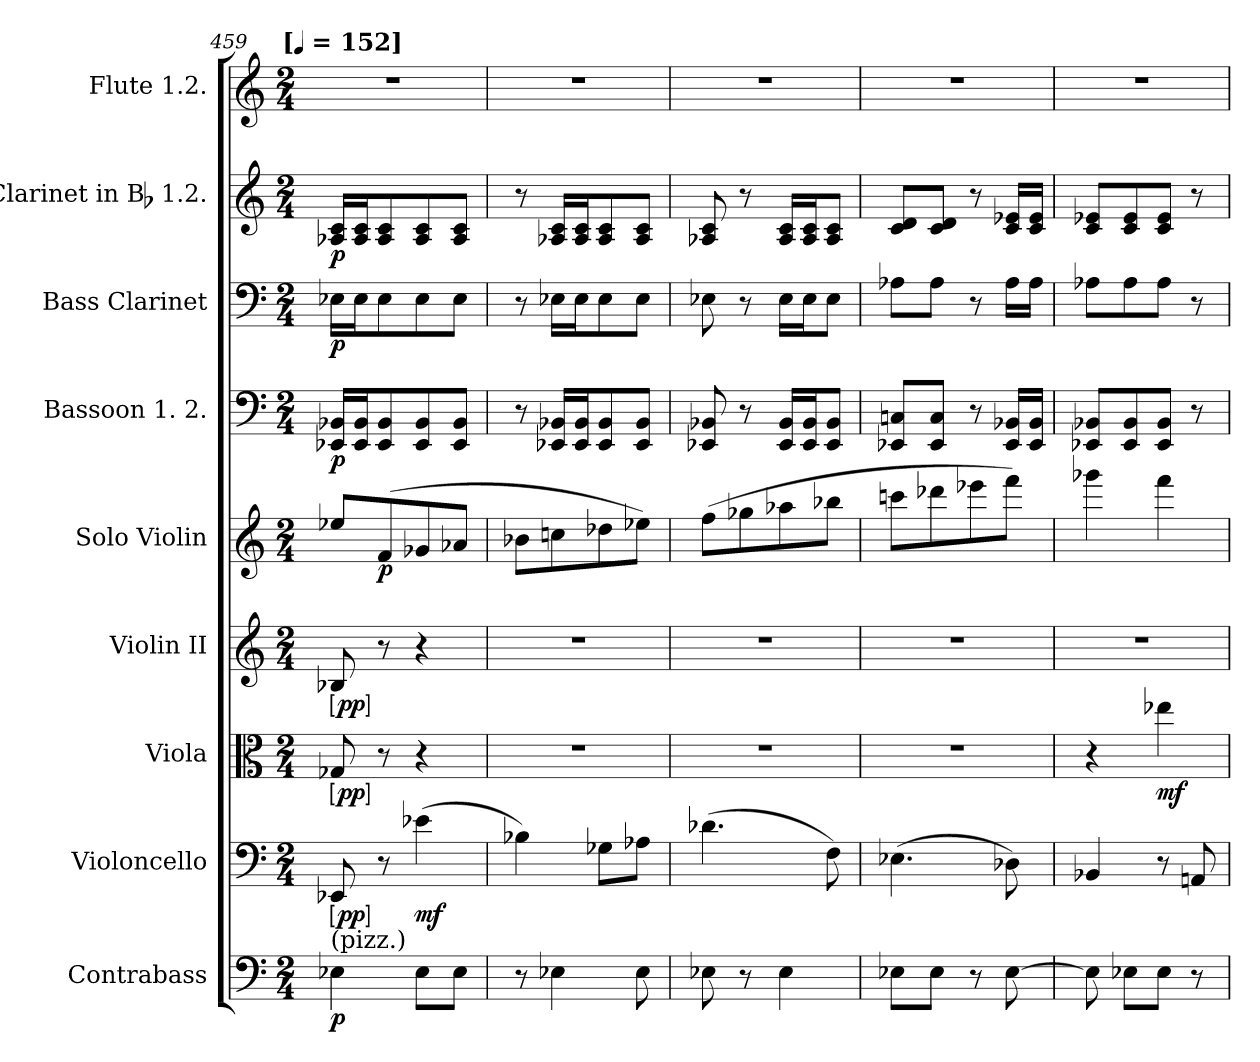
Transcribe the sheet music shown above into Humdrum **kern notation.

**kern	**dynam	**kern	**dynam	**kern	**dynam	**kern	**dynam	**kern	**dynam	**kern	**dynam	**kern	**dynam	**kern	**dynam	**kern
*part9	*part9	*part8	*part8	*part7	*part7	*part6	*part6	*part5	*part5	*part4	*part4	*part3	*part3	*part2	*part2	*part1
*staff9	*staff9	*staff8	*staff8	*staff7	*staff7	*staff6	*staff6	*staff5	*staff5	*staff4	*staff4	*staff3	*staff3	*staff2	*staff2	*staff1
*I"Contrabass	*	*I"Violoncello	*	*I"Viola	*	*I"Violin II	*	*I"Solo Violin	*	*I"Bassoon 1. 2.	*	*I"Bass Clarinet	*	*I"Clarinet in Bb 1.2.	*	*I"Flute 1.2.
*I'Cb.	*	*I'Vc.	*	*I'Vla.	*	*I'Vln. 2	*	*I'Vln.	*	*I'Bsn.	*	*I'B. Cl.	*	*I'Cl.	*	*I'Fl.
*clefF4	*	*clefF4	*	*clefC3	*	*clefG2	*	*clefG2	*	*clefF4	*	*clefF4	*	*clefG2	*	*clefG2
*ITrd7c12	*	*	*	*	*	*	*	*	*	*	*	*ITrd1c2	*	*ITrd1c2	*	*
*k[]	*	*k[]	*	*k[]	*	*k[]	*	*k[]	*	*k[]	*	*	*	*k[b-e-]	*	*k[]
!!LO:TX:omd:t=[[quarter] = 152]
*M2/4	*	*M2/4	*	*M2/4	*	*M2/4	*	*M2/4	*	*M2/4	*	*M2/4	*	*M2/4	*	*M2/4
*MM152	*	*MM152	*	*MM152	*	*MM152	*	*MM152	*	*MM152	*	*MM152	*	*MM152	*	*MM152
=459	=459	=459	=459	=459	=459	=459	=459	=459	=459	=459	=459	=459	=459	=459	=459	=459
!LO:TX:a:t=(pizz.)	!	!	!	!	!	!	!	!	!	!	!	!	!	!	!	!
!	!	!	!LO:DY:ed=brack	!	!LO:DY:ed=brack	!	!LO:DY:ed=brack	!	!	!	!	!	!	!	!	!
4EE-X	p	8EE-X	pp	8G-X	pp	8B-X	pp	8ee-X/L	.	16EE-X 16BB-XLL	p	16D-XLL	p	16G-X 16B-LL	p	2r
.	.	.	.	.	.	.	.	.	.	16EE- 16BB-J	.	16D-J	.	16G- 16B-J	.	.
.	.	8r	.	8r	.	8r	.	(8f	p	8EE- 8BB-	.	8D-	.	8G- 8B-	.	.
8EE-L	.	(4e-X	mf	4r	.	4r	.	8g-X	.	8EE- 8BB-	.	8D-	.	8G- 8B-	.	.
8EE-J	.	.	.	.	.	.	.	8a-XJ	.	8EE- 8BB-J	.	8D-J	.	8G- 8B-J	.	.
=460	=460	=460	=460	=460	=460	=460	=460	=460	=460	=460	=460	=460	=460	=460	=460	=460
8r	.	4B-X)	.	2r	.	2r	.	8b-XL	.	8r	.	8r	.	8r	.	2r
4EE-X	.	.	.	.	.	.	.	8ccn	.	16EE-X 16BB-XLL	.	16D-XLL	.	16G-X 16B-LL	.	.
.	.	.	.	.	.	.	.	.	.	16EE- 16BB-J	.	16D-J	.	16G- 16B-J	.	.
.	.	8G-XL	.	.	.	.	.	8dd-X	.	8EE- 8BB-	.	8D-	.	8G- 8B-	.	.
8EE-	.	8A-XJ	.	.	.	.	.	8ee-XJ)	.	8EE- 8BB-J	.	8D-J	.	8G- 8B-J	.	.
=461	=461	=461	=461	=461	=461	=461	=461	=461	=461	=461	=461	=461	=461	=461	=461	=461
8EE-X	.	(4.d-X	.	2r	.	2r	.	(8ffL	.	8EE-X 8BB-X	.	8D-X	.	8G-X 8B-	.	2r
8r	.	.	.	.	.	.	.	8gg-X	.	8r	.	8r	.	8r	.	.
4EE-	.	.	.	.	.	.	.	8aa-X	.	16EE- 16BB-LL	.	16D-LL	.	16G- 16B-LL	.	.
.	.	.	.	.	.	.	.	.	.	16EE- 16BB-J	.	16D-J	.	16G- 16B-J	.	.
.	.	8F)	.	.	.	.	.	8bb-XJ	.	8EE- 8BB-J	.	8D-J	.	8G- 8B-J	.	.
=462	=462	=462	=462	=462	=462	=462	=462	=462	=462	=462	=462	=462	=462	=462	=462	=462
8EE-XL	.	(4.E-X	.	2r	.	2r	.	8cccnL	.	8EE-X 8CnL	.	8G-XL	.	8B- 8cL	.	2r
8EE-J	.	.	.	.	.	.	.	8ddd-X	.	8EE- 8CJ	.	8G-J	.	8B- 8cJ	.	.
8r	.	.	.	.	.	.	.	8eee-X	.	8r	.	8r	.	8r	.	.
[8EE-	.	8D-X)	.	.	.	.	.	8fffJ)	.	16EE- 16BB-XLL	.	16G-LL	.	16B- 16d-XLL	.	.
.	.	.	.	.	.	.	.	.	.	16EE- 16BB-JJ	.	16G-JJ	.	16B- 16d-JJ	.	.
=463	=463	=463	=463	=463	=463	=463	=463	=463	=463	=463	=463	=463	=463	=463	=463	=463
8EE-]	.	4BB-X	.	4r	.	2r	.	4ggg-X	.	8EE-X 8BB-XL	.	8G-XL	.	8B- 8d-XL	.	2r
8EE-XL	.	.	.	.	.	.	.	.	.	8EE- 8BB-	.	8G-	.	8B- 8d-	.	.
8EE-J	.	8r	.	4ee-X	mf	.	.	4fff	.	8EE- 8BB-J	.	8G-J	.	8B- 8d-J	.	.
8r	.	8AAn	.	.	.	.	.	.	.	8r	.	8r	.	8r	.	.
=	=	=	=	=	=	=	=	=	=	=	=	=	=	=	=	=
*-	*-	*-	*-	*-	*-	*-	*-	*-	*-	*-	*-	*-	*-	*-	*-	*-
